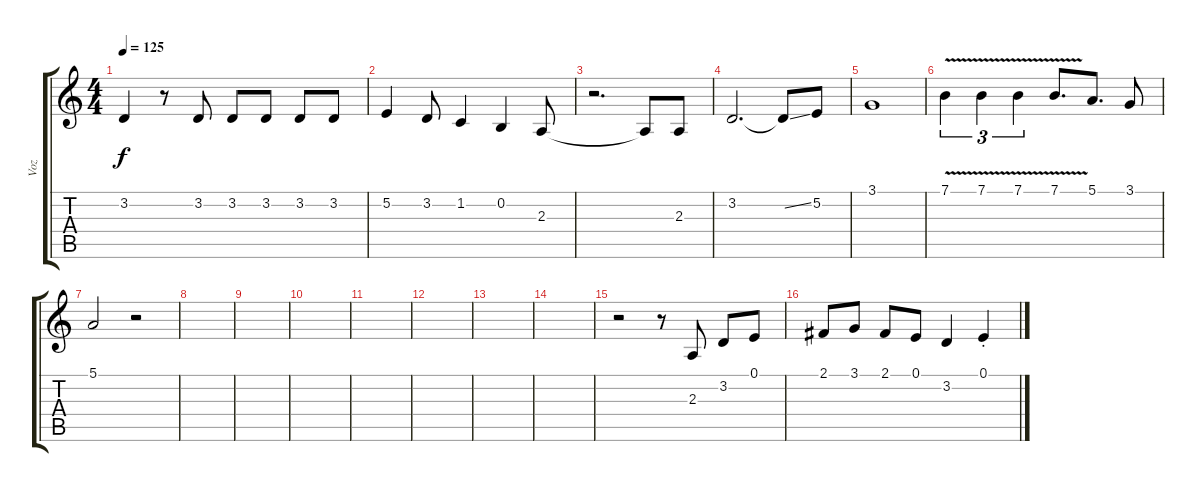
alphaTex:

\track ("Voz" "Voz") {instrument lead6voice}
\staff {score tabs}
\tuning (E4 B3 G3 D3 A2 E2) {hide}
\ts (4 4)
\tempo 125
\clef g2
\ks c
3.2.4{dy f} r.8 3.2.8 3.2.8 3.2.8 3.2.8 3.2.8 |
5.2.4 3.2.8 1.2.4 0.2.4 2.3.8 |
r.2{d} 2.3{t}.8 2.3.8 |
3.2.2{d} 3.2{ss t}.8 5.2.8 |
3.1.1 |
7.1{v}.4{tu (3 2)} 7.1{v}.4{tu (3 2)} 7.1{v}.4{tu (3 2)} 7.1{v}.8{d} 5.1.8{d} 3.1.8 |
5.1.2 r.2 |
|
|
|
|
|
|
|
r.2 r.8 2.3.8 3.2.8 0.1.8 |
2.1.8 3.1.8 2.1.8 0.1.8 3.2.4 0.1{st}.4
